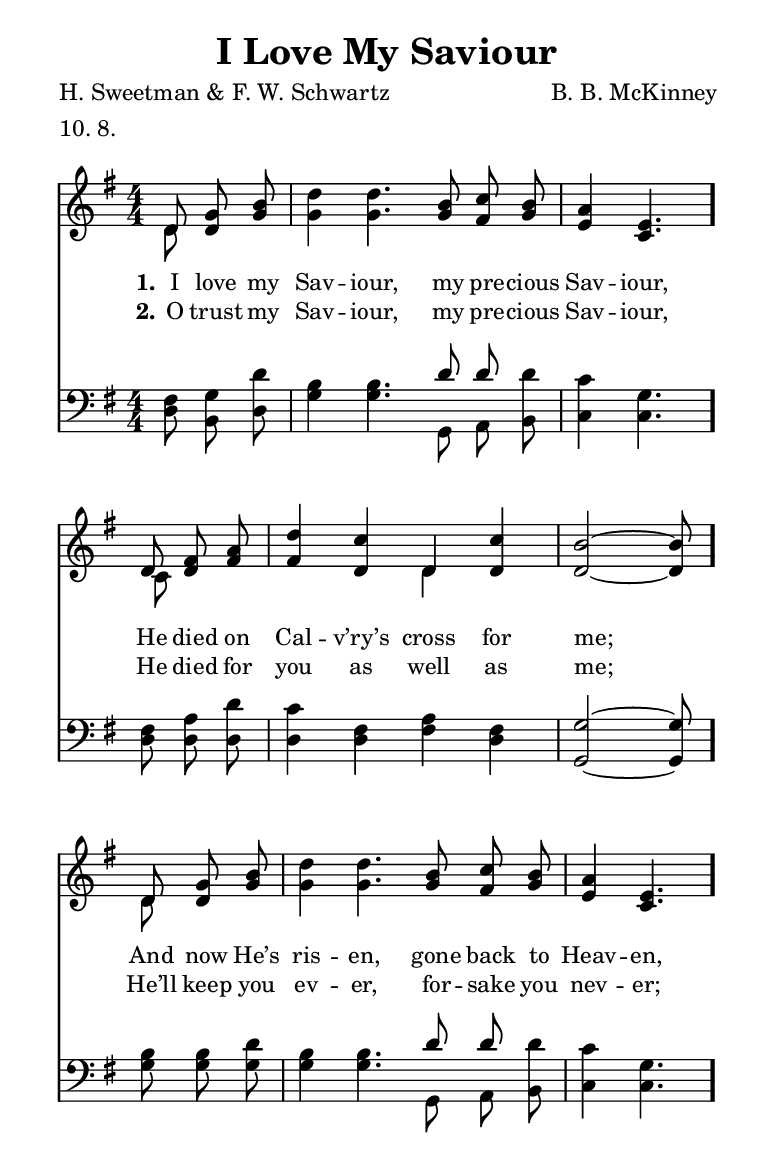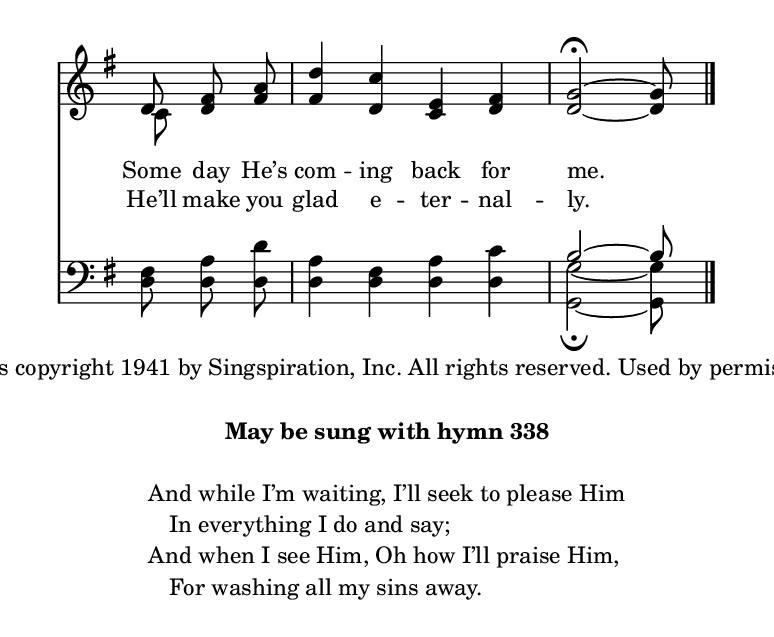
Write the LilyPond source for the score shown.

\include "common/global.ily"
\paper {
  \include "common/paper.ily"
  ragged-last-bottom = ##t
  % original has 3 systems
}

\header{
  hymnnumber = "338"
  title = "I Love My Saviour" % TODO original has subtitle "(I Have A Saviour)"
  tunename = ""
  meter = "10. 8."
  poet = "H. Sweetman & F. W. Schwartz"
  composer = "B. B. McKinney"
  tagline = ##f
}

ta = { \tempo 4=80 }
tb = { \tempo 4=40 }

global = {
  \include "common/overrides.ily"
  \override Staff.TimeSignature.style = #'numbered
  \time 4/4
  \override Score.MetronomeMark.transparent = ##t % hide all fermata changes too
  \ta
  \key g \major
  \partial 4.
  \autoBeamOff
}

notesSoprano = {
\global
\relative c' {

  d8 g b | d4 d4. b8 c b | a4 e4. % original has tied d4 ~ d8 instead of d4., and so on
  d8 fis a | d4 c d, c' | b2 ~ b8
  d,8 g b | d4 d4. b8 c b | a4 e4.
  d8 fis a | d4 c e, fis | \tb g2\fermata ~ \ta g8

  \bar "|."

}
}

notesAlto = {
\global
\relative e' {

  d8 d g | g4 g4. g8 fis g8 | e4 c4.
  c8 d fis | fis4 d d d | d2 ~ d8
  d8 d g | g4 g4. g8 fis g8 | e4 c4.
  c8 d fis | fis4 d c d | d2 ~ d8

}
}

notesTenor = {
\global
\relative a {

  fis8 g d' | b4 b4. d8 d d | c4 g4.
  fis8 a d | c4 fis, a fis | g2 ~ g8
  b8 b d | b4 b4. d8 d d | c4 g4.
  fis8 a d | a4 fis a c | b2 ~ b8

}
}

notesBass = {
\global
\relative f {

  d8 b d | g4 g4. g,8 a b | c4 c4.
  d8 d d | d4 d fis d | g,2 ~ g8
  g'8 g g | g4 g4. g,8 a b | c4 c4.
  d8 d d | d4 d d d | <g g,>2\fermata ~ <g g,>8

}
}

wordsA = \lyricmode {
\set stanza = "1."

I love my Sav -- iour, my pre -- cious Sav -- iour, \bar "."
He died on Cal -- v’ry’s cross for me; \bar "."
And now He’s ris -- en, gone back to Heav -- en, \bar "."
Some day He’s com -- ing back for me. \bar "."

}

wordsB = \lyricmode {
\set stanza = "2."

O trust my Sav -- iour, my pre -- cious Sav -- iour,
He died for you as well as me;
He’ll keep you ev -- er, for -- sake you nev -- er;
He’ll make you glad e -- ter -- nal -- ly.

}

extraA = \markuplist {

\line { And while I’m waiting, I’ll seek to please Him }
\line { { \hspace #2 } In everything I do and say; }
\line { And when I see Him, Oh how I’ll praise Him, }
\line { { \hspace #2 } For washing all my sins away. }

}

\score {
  \context ChoirStaff <<
    \context Staff = upper <<
      \set Staff.autoBeaming = ##f
      \set ChoirStaff.systemStartDelimiter = #'SystemStartBar
      \set ChoirStaff.printPartCombineTexts = ##f
      \partcombine #'(2 . 9) \notesSoprano \notesAlto
      \context NullVoice = sopranos { \voiceOne << \notesSoprano >> }
      \context NullVoice = altos { \voiceTwo << \notesAlto >> }
      \context Lyrics = one   \lyricsto sopranos \wordsA
      \context Lyrics = two   \lyricsto sopranos \wordsB
    >>
    \context Staff = men <<
      \set Staff.autoBeaming = ##f
      \clef bass
      \set ChoirStaff.printPartCombineTexts = ##f
      \partcombine #'(2 . 9) \notesTenor \notesBass
      \context NullVoice = tenors { \voiceOne << \notesTenor >> }
      \context NullVoice = basses { \voiceTwo << \notesBass >> }
    >>
  >>
  \layout {
    \include "common/layout.ily"
  }
  \midi{
    \include "common/midi.ily"
  }
}

% We don't use the `copyright` header field because we need the copyright to
% appear just under the last system, rather than at the bottom of the page.
\noPageBreak \markup { \fill-line { \raise #4 { "Words copyright 1941 by Singspiration, Inc. All rights reserved. Used by permission." } } }

headA = \markuplist {
\line { \bold { May be sung with hymn 338 } }
}

\markup { \fill-line { \center-column {
  \line{ \column { \headA } } \combine \null \vspace #0.4
  \column {
    \line{ \column { \extraA } }
  }
} } }

\version "2.19.49"  % necessary for upgrading to future LilyPond versions.

% vi:set et ts=2 sw=2 ai nocindent syntax=lilypond:
